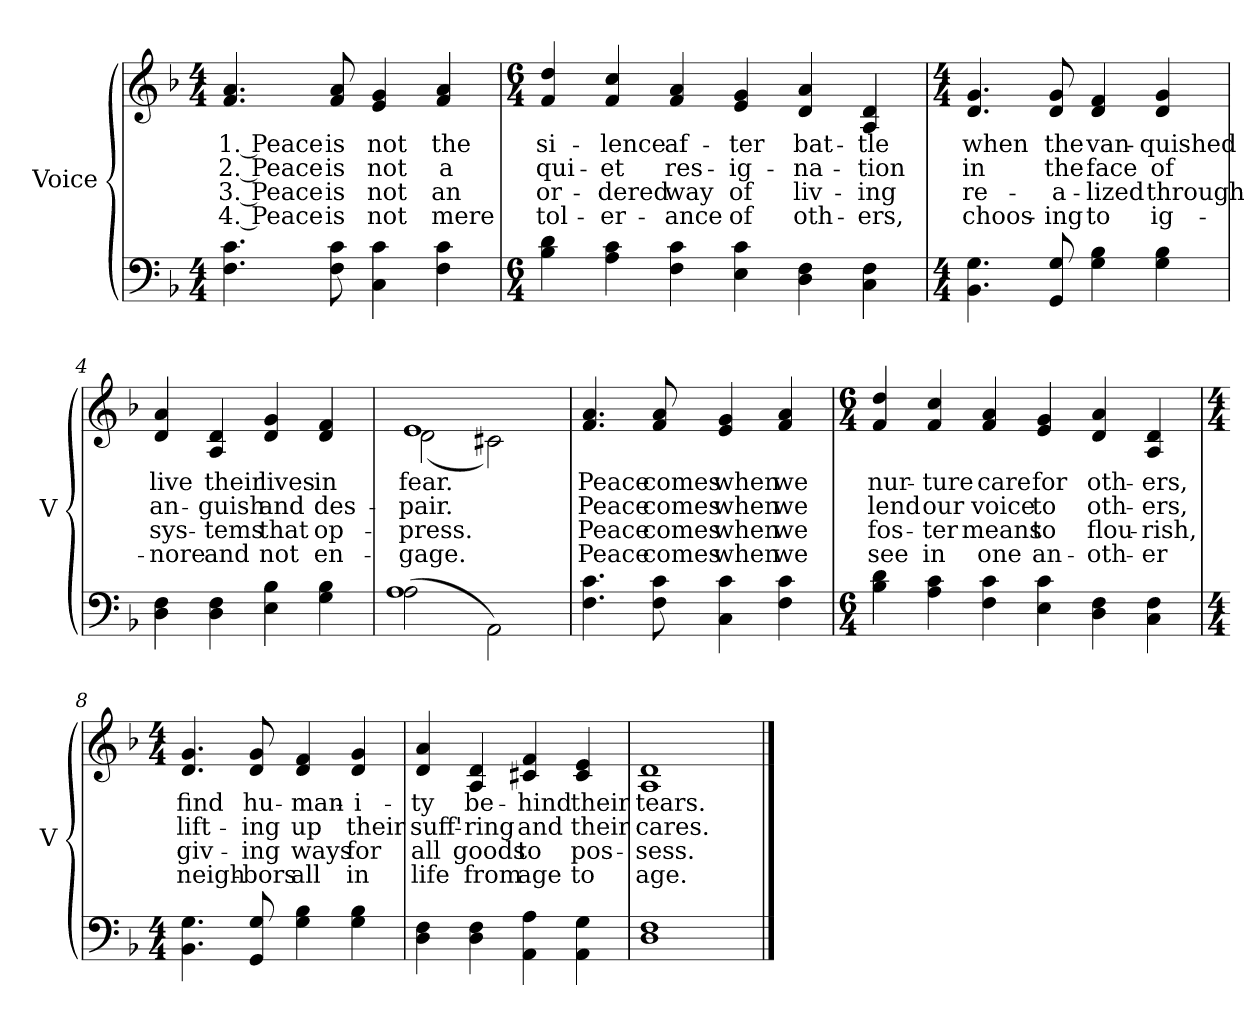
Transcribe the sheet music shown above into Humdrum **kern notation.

**kern	**kern	**text	**text	**text	**text
*part2	*part1	*part1	*part1	*part1	*part1
*staff2	*staff1	*staff1	*staff1	*staff1	*staff1
*I"Voice	*I"Voice	*	*	*	*
*I'V	*I'V	*	*	*	*
*clefF4	*clefG2	*	*	*	*
*k[b-]	*k[b-]	*	*	*	*
*M4/4	*M4/4	*	*	*	*
*MM120	*MM120	*	*	*	*
=1	=1	=1	=1	=1	=1
!	!	!LO:LY:b	!LO:LY:b	!LO:LY:b	!LO:LY:b
4.F\ 4.c\	4.f/ 4.a/	1. Peace	2. Peace	3. Peace	4. Peace
!	!	!LO:LY:b	!LO:LY:b	!LO:LY:b	!LO:LY:b
8F\ 8c\	8f/ 8a/	is	is	is	is
!	!	!LO:LY:b	!LO:LY:b	!LO:LY:b	!LO:LY:b
4C\ 4c\	4e/ 4g/	not	not	not	not
!	!	!LO:LY:b	!LO:LY:b	!LO:LY:b	!LO:LY:b
4F\ 4c\	4f/ 4a/	the	a	an	mere
=2	=2	=2	=2	=2	=2
*M6/4	*M6/4	*	*	*	*
!	!	!LO:LY:b	!LO:LY:b	!LO:LY:b	!LO:LY:b
4B-\ 4d\	4f/ 4dd/	si-	qui-	or-	tol-
!	!	!LO:LY:b	!LO:LY:b	!LO:LY:b	!LO:LY:b
4A\ 4c\	4f/ 4cc/	-lence	-et	-dered	-er-
!	!	!LO:LY:b	!LO:LY:b	!LO:LY:b	!LO:LY:b
4F\ 4c\	4f/ 4a/	af-	res-	way	-ance
!	!	!LO:LY:b	!LO:LY:b	!LO:LY:b	!LO:LY:b
4E\ 4c\	4e/ 4g/	-ter	-ig-	of	of
!	!	!LO:LY:b	!LO:LY:b	!LO:LY:b	!LO:LY:b
4D\ 4F\	4d/ 4a/	bat-	-na-	liv-	oth-
!	!	!LO:LY:b	!LO:LY:b	!LO:LY:b	!LO:LY:b
4C\ 4F\	4A/ 4d/	-tle	-tion	-ing	-ers,
=3	=3	=3	=3	=3	=3
*M4/4	*M4/4	*	*	*	*
!	!	!LO:LY:b	!LO:LY:b	!LO:LY:b	!LO:LY:b
4.BB-\ 4.G\	4.d/ 4.g/	when	in	re-	choos-
!	!	!LO:LY:b	!LO:LY:b	!LO:LY:b	!LO:LY:b
8GG/ 8G/	8d/ 8g/	the	the	-a-	-ing
!	!	!LO:LY:b	!LO:LY:b	!LO:LY:b	!LO:LY:b
4G\ 4B-\	4d/ 4f/	van-	face	-lized	to
!	!	!LO:LY:b	!LO:LY:b	!LO:LY:b	!LO:LY:b
4G\ 4B-\	4d/ 4g/	-quished	of	through	ig-
!!LO:LB:g=z
=4	=4	=4	=4	=4	=4
!	!	!LO:LY:b	!LO:LY:b	!LO:LY:b	!LO:LY:b
4D\ 4F\	4d/ 4a/	live	an-	sys-	-nore
!	!	!LO:LY:b	!LO:LY:b	!LO:LY:b	!LO:LY:b
4D\ 4F\	4A/ 4d/	their	-guish	-tems	and
!	!	!LO:LY:b	!LO:LY:b	!LO:LY:b	!LO:LY:b
4E\ 4B-\	4d/ 4g/	lives	and	that	not
!	!	!LO:LY:b	!LO:LY:b	!LO:LY:b	!LO:LY:b
4G\ 4B-\	4d/ 4f/	in	des-	op-	en-
=5	=5	=5	=5	=5	=5
*^	*	*	*	*	*
!	!	!	!LO:LY:b	!LO:LY:b	!LO:LY:b	!LO:LY:b
*	*	*^	*	*	*	*
(<2A\	1A	1e	(<2d\	fear.	-pair.	-press.	-gage.
2AA\)	.	.	2c#X\)	.	.	.	.
*v	*v	*	*	*	*	*	*
=6	=6	=6	=6	=6	=6	=6
!	!	!	!LO:LY:b	!LO:LY:b	!LO:LY:b	!LO:LY:b
*	*v	*v	*	*	*	*
4.F\ 4.c\	4.f/ 4.a/	Peace	Peace	Peace	Peace
!	!	!LO:LY:b	!LO:LY:b	!LO:LY:b	!LO:LY:b
8F\ 8c\	8f/ 8a/	comes	comes	comes	comes
!	!	!LO:LY:b	!LO:LY:b	!LO:LY:b	!LO:LY:b
4C\ 4c\	4e/ 4g/	when	when	when	when
!	!	!LO:LY:b	!LO:LY:b	!LO:LY:b	!LO:LY:b
4F\ 4c\	4f/ 4a/	we	we	we	we
=7	=7	=7	=7	=7	=7
*M6/4	*M6/4	*	*	*	*
!	!	!LO:LY:b	!LO:LY:b	!LO:LY:b	!LO:LY:b
4B-\ 4d\	4f/ 4dd/	nur-	lend	fos-	see
!	!	!LO:LY:b	!LO:LY:b	!LO:LY:b	!LO:LY:b
4A\ 4c\	4f/ 4cc/	-ture	our	-ter	in
!	!	!LO:LY:b	!LO:LY:b	!LO:LY:b	!LO:LY:b
4F\ 4c\	4f/ 4a/	care	voice	means	one
!	!	!LO:LY:b	!LO:LY:b	!LO:LY:b	!LO:LY:b
4E\ 4c\	4e/ 4g/	for	to	to	an-
!	!	!LO:LY:b	!LO:LY:b	!LO:LY:b	!LO:LY:b
4D\ 4F\	4d/ 4a/	oth-	oth-	flou-	-oth-
!	!	!LO:LY:b	!LO:LY:b	!LO:LY:b	!LO:LY:b
4C\ 4F\	4A/ 4d/	-ers,	-ers,	-rish,	-er
!!LO:LB:g=z
=8	=8	=8	=8	=8	=8
*M4/4	*M4/4	*	*	*	*
!	!	!LO:LY:b	!LO:LY:b	!LO:LY:b	!LO:LY:b
4.BB-\ 4.G\	4.d/ 4.g/	find	lift-	giv-	neigh-
!	!	!LO:LY:b	!LO:LY:b	!LO:LY:b	!LO:LY:b
8GG/ 8G/	8d/ 8g/	hu-	-ing	-ing	-bors
!	!	!LO:LY:b	!LO:LY:b	!LO:LY:b	!LO:LY:b
4G\ 4B-\	4d/ 4f/	-man-	up	ways	all
!	!	!LO:LY:b	!LO:LY:b	!LO:LY:b	!LO:LY:b
4G\ 4B-\	4d/ 4g/	-i-	their	for	in
=9	=9	=9	=9	=9	=9
!	!	!LO:LY:b	!LO:LY:b	!LO:LY:b	!LO:LY:b
4D\ 4F\	4d/ 4a/	-ty	suff'-	all	life
!	!	!LO:LY:b	!LO:LY:b	!LO:LY:b	!LO:LY:b
4D\ 4F\	4A/ 4d/	be-	-ring	goods	from
!	!	!LO:LY:b	!LO:LY:b	!LO:LY:b	!LO:LY:b
4AA\ 4A\	4c#X/ 4f/	-hind	and	to	age
!	!	!LO:LY:b	!LO:LY:b	!LO:LY:b	!LO:LY:b
4AA\ 4G\	4c#/ 4e/	their	their	pos-	to
=10	=10	=10	=10	=10	=10
!	!	!LO:LY:b	!LO:LY:b	!LO:LY:b	!LO:LY:b
*	*^	*	*	*	*
1D 1F	1d	1A	tears.	cares.	-sess.	age.
*	*v	*v	*	*	*	*
==	==	==	==	==	==
*-	*-	*-	*-	*-	*-
